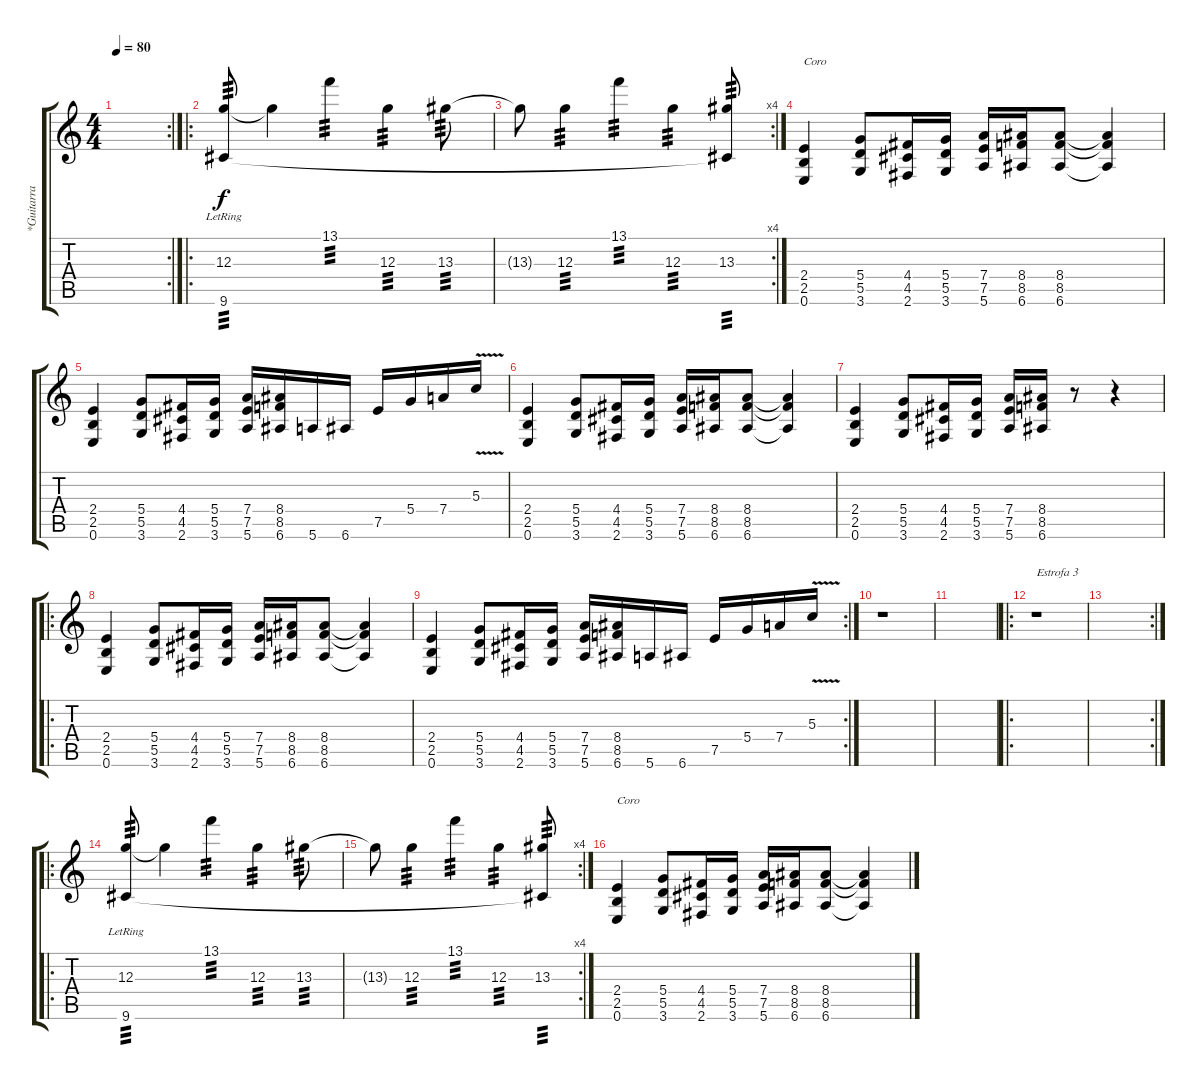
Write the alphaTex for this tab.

\track ("*Guitarra (K.V.Zón)" "*Guitarra ") {instrument overdrivenguitar}
\staff {score tabs}
\tuning (E4 B3 G3 D3 A2 E2) {hide}
\rc 2
\ts (4 4)
\tempo 80
\clef g2
\ks c
|
\ro
(12.3 9.6{lr}).8{tp 3} 12.3{t}.4 13.1.4{tp 3} 12.3.4{tp 3} 13.3.8{tp 3} |
\rc 4
13.3{t}.8 12.3.4{tp 3} 13.1.4{tp 3} 12.3.4{tp 3} (13.3 9.6{t}).8{tp 3} |
(2.4 2.5 0.6).4{txt "Coro"} (5.4 5.5 3.6).8 (4.4 4.5 2.6).16 (5.4 5.5 3.6).16 (7.4 7.5 5.6).16 (8.4 8.5 6.6).16 (8.4 8.5 6.6).8 (8.4{t} 8.5{t} 6.6{t}).4 |
(2.4 2.5 0.6).4 (5.4 5.5 3.6).8 (4.4 4.5 2.6).16 (5.4 5.5 3.6).16 (7.4 7.5 5.6).16 (8.4 8.5 6.6).16 5.6.16 6.6.16 7.5.16 5.4.16 7.4.16 5.3{v}.16 |
(2.4 2.5 0.6).4 (5.4 5.5 3.6).8 (4.4 4.5 2.6).16 (5.4 5.5 3.6).16 (7.4 7.5 5.6).16 (8.4 8.5 6.6).16 (8.4 8.5 6.6).8 (8.4{t} 8.5{t} 6.6{t}).4 |
(2.4 2.5 0.6).4 (5.4 5.5 3.6).8 (4.4 4.5 2.6).16 (5.4 5.5 3.6).16 (7.4 7.5 5.6).16 (8.4 8.5 6.6).16 r.8 r.4 |
\ro
(2.4 2.5 0.6).4 (5.4 5.5 3.6).8 (4.4 4.5 2.6).16 (5.4 5.5 3.6).16 (7.4 7.5 5.6).16 (8.4 8.5 6.6).16 (8.4 8.5 6.6).8 (8.4{t} 8.5{t} 6.6{t}).4 |
\rc 2
(2.4 2.5 0.6).4 (5.4 5.5 3.6).8 (4.4 4.5 2.6).16 (5.4 5.5 3.6).16 (7.4 7.5 5.6).16 (8.4 8.5 6.6).16 5.6.16 6.6.16 7.5.16 5.4.16 7.4.16 5.3{v}.16 |
r.1 |
|
\ro
r.1{txt "Estrofa 3"} |
\rc 2
|
\ro
(12.3 9.6{lr}).8{tp 3} 12.3{t}.4 13.1.4{tp 3} 12.3.4{tp 3} 13.3.8{tp 3} |
\rc 4
13.3{t}.8 12.3.4{tp 3} 13.1.4{tp 3} 12.3.4{tp 3} (13.3 9.6{t}).8{tp 3} |
(2.4 2.5 0.6).4{txt "Coro"} (5.4 5.5 3.6).8 (4.4 4.5 2.6).16 (5.4 5.5 3.6).16 (7.4 7.5 5.6).16 (8.4 8.5 6.6).16 (8.4 8.5 6.6).8 (8.4{t} 8.5{t} 6.6{t}).4
